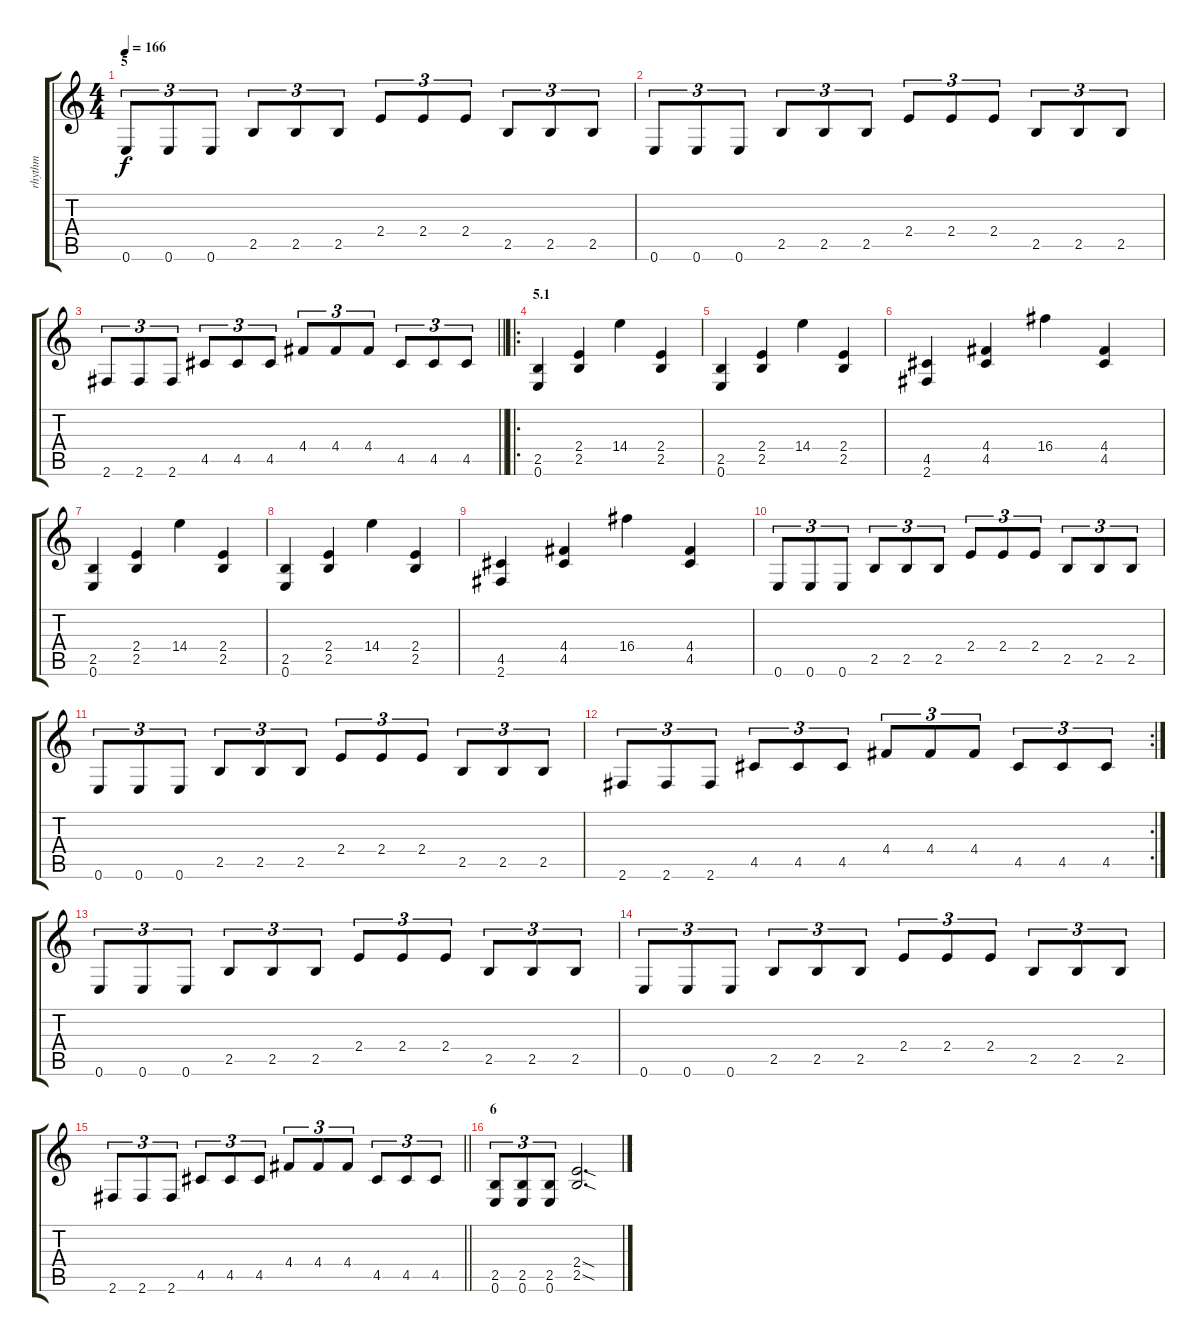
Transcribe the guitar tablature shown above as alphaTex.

\track ("rhythm" "rhythm") {instrument distortionguitar}
\staff {score tabs}
\tuning (E4 B3 G3 D3 A2 E2) {hide}
\ts (4 4)
\section ("" "5")
\tempo 166
\clef g2
\ks c
0.6.8{tu (3 2) dy f} 0.6.8{tu (3 2)} 0.6.8{tu (3 2)} 2.5.8{tu (3 2)} 2.5.8{tu (3 2)} 2.5.8{tu (3 2)} 2.4.8{tu (3 2)} 2.4.8{tu (3 2)} 2.4.8{tu (3 2)} 2.5.8{tu (3 2)} 2.5.8{tu (3 2)} 2.5.8{tu (3 2)} |
0.6.8{tu (3 2)} 0.6.8{tu (3 2)} 0.6.8{tu (3 2)} 2.5.8{tu (3 2)} 2.5.8{tu (3 2)} 2.5.8{tu (3 2)} 2.4.8{tu (3 2)} 2.4.8{tu (3 2)} 2.4.8{tu (3 2)} 2.5.8{tu (3 2)} 2.5.8{tu (3 2)} 2.5.8{tu (3 2)} |
\barLineRight lightlight
2.6.8{tu (3 2)} 2.6.8{tu (3 2)} 2.6.8{tu (3 2)} 4.5.8{tu (3 2)} 4.5.8{tu (3 2)} 4.5.8{tu (3 2)} 4.4.8{tu (3 2)} 4.4.8{tu (3 2)} 4.4.8{tu (3 2)} 4.5.8{tu (3 2)} 4.5.8{tu (3 2)} 4.5.8{tu (3 2)} |
\ro
\section ("" "5.1")
(2.5 0.6).4 (2.4 2.5).4 14.4.4 (2.4 2.5).4 |
(2.5 0.6).4 (2.4 2.5).4 14.4.4 (2.4 2.5).4 |
(4.5 2.6).4 (4.4 4.5).4 16.4.4 (4.4 4.5).4 |
(2.5 0.6).4 (2.4 2.5).4 14.4.4 (2.4 2.5).4 |
(2.5 0.6).4 (2.4 2.5).4 14.4.4 (2.4 2.5).4 |
(4.5 2.6).4 (4.4 4.5).4 16.4.4 (4.4 4.5).4 |
0.6.8{tu (3 2)} 0.6.8{tu (3 2)} 0.6.8{tu (3 2)} 2.5.8{tu (3 2)} 2.5.8{tu (3 2)} 2.5.8{tu (3 2)} 2.4.8{tu (3 2)} 2.4.8{tu (3 2)} 2.4.8{tu (3 2)} 2.5.8{tu (3 2)} 2.5.8{tu (3 2)} 2.5.8{tu (3 2)} |
0.6.8{tu (3 2)} 0.6.8{tu (3 2)} 0.6.8{tu (3 2)} 2.5.8{tu (3 2)} 2.5.8{tu (3 2)} 2.5.8{tu (3 2)} 2.4.8{tu (3 2)} 2.4.8{tu (3 2)} 2.4.8{tu (3 2)} 2.5.8{tu (3 2)} 2.5.8{tu (3 2)} 2.5.8{tu (3 2)} |
\rc 2
2.6.8{tu (3 2)} 2.6.8{tu (3 2)} 2.6.8{tu (3 2)} 4.5.8{tu (3 2)} 4.5.8{tu (3 2)} 4.5.8{tu (3 2)} 4.4.8{tu (3 2)} 4.4.8{tu (3 2)} 4.4.8{tu (3 2)} 4.5.8{tu (3 2)} 4.5.8{tu (3 2)} 4.5.8{tu (3 2)} |
0.6.8{tu (3 2)} 0.6.8{tu (3 2)} 0.6.8{tu (3 2)} 2.5.8{tu (3 2)} 2.5.8{tu (3 2)} 2.5.8{tu (3 2)} 2.4.8{tu (3 2)} 2.4.8{tu (3 2)} 2.4.8{tu (3 2)} 2.5.8{tu (3 2)} 2.5.8{tu (3 2)} 2.5.8{tu (3 2)} |
0.6.8{tu (3 2)} 0.6.8{tu (3 2)} 0.6.8{tu (3 2)} 2.5.8{tu (3 2)} 2.5.8{tu (3 2)} 2.5.8{tu (3 2)} 2.4.8{tu (3 2)} 2.4.8{tu (3 2)} 2.4.8{tu (3 2)} 2.5.8{tu (3 2)} 2.5.8{tu (3 2)} 2.5.8{tu (3 2)} |
\barLineRight lightlight
2.6.8{tu (3 2)} 2.6.8{tu (3 2)} 2.6.8{tu (3 2)} 4.5.8{tu (3 2)} 4.5.8{tu (3 2)} 4.5.8{tu (3 2)} 4.4.8{tu (3 2)} 4.4.8{tu (3 2)} 4.4.8{tu (3 2)} 4.5.8{tu (3 2)} 4.5.8{tu (3 2)} 4.5.8{tu (3 2)} |
\section ("" "6")
(2.5 0.6).8{tu (3 2)} (2.5 0.6).8{tu (3 2)} (2.5 0.6).8{tu (3 2)} (2.4{sod} 2.5{sod}).2{d}
